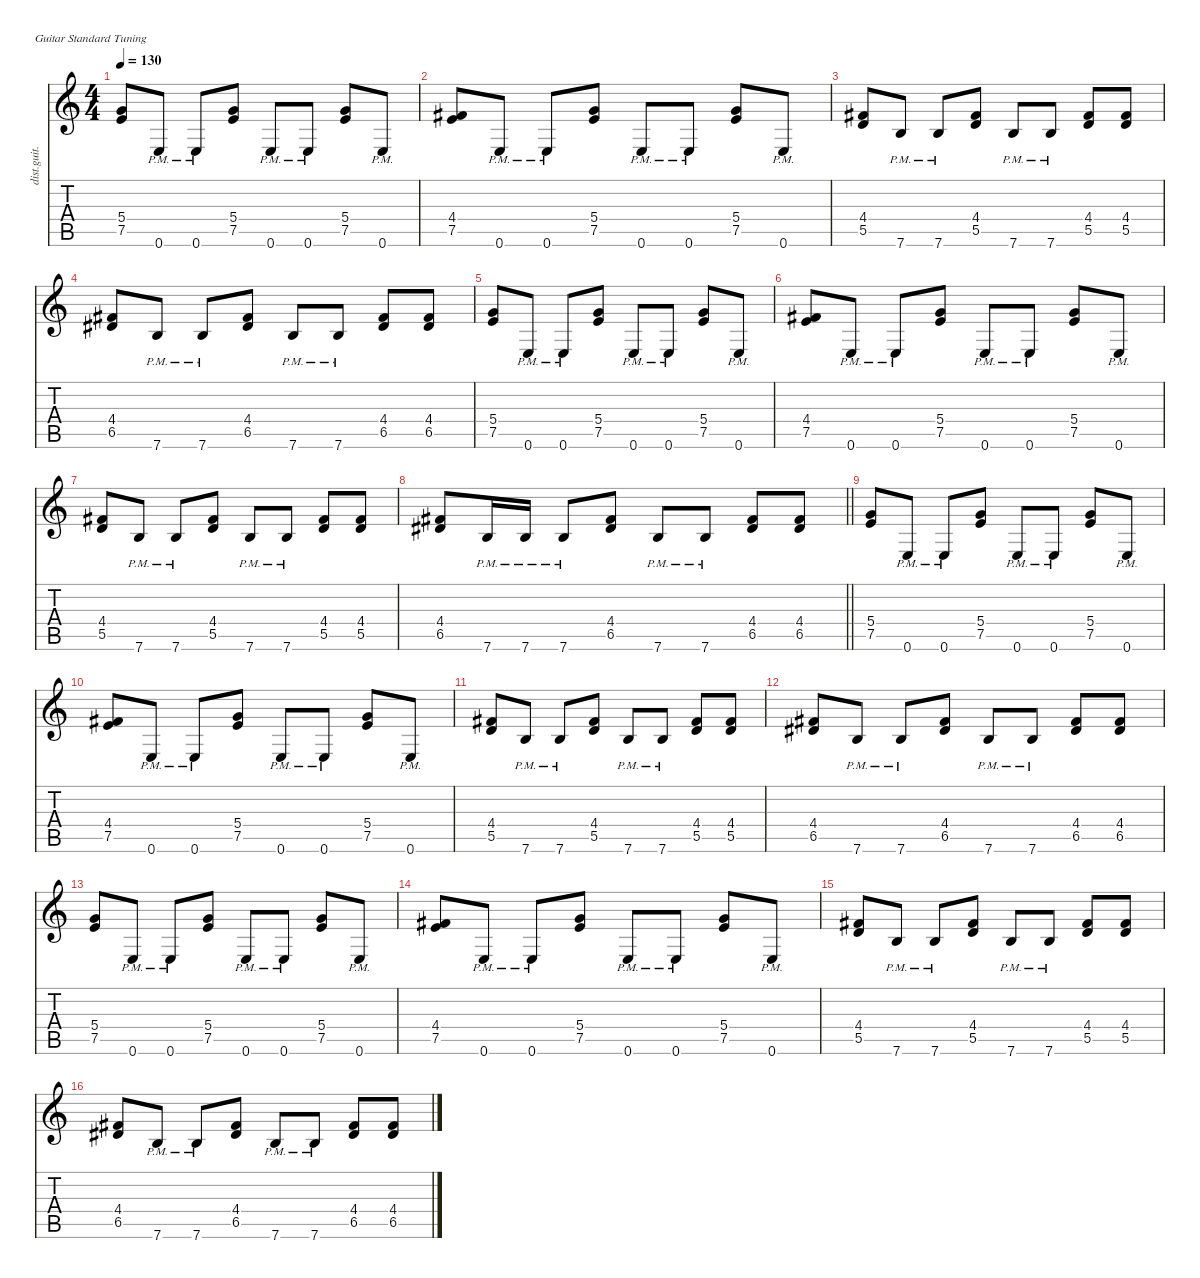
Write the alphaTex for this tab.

\defaultSystemsLayout 4
\hideDynamics
\bracketExtendMode nobrackets
\otherSystemsTrackNameOrientation horizontal
\track ("James (Rhythm Guitar)" "dist.guit.") {instrument distortionguitar}
\staff {score tabs}
\tuning (E4 B3 G3 D3 A2 E2)
\ts (4 4)
\tempo 130
\clef g2
\ks c
(5.4 7.5).8{dy f beam Up} 0.6{pm}.8{beam Up} 0.6{pm}.8{beam Up} (5.4 7.5).8{beam Up} 0.6{pm}.8{beam Up} 0.6{pm}.8{beam Up} (5.4 7.5).8{beam Up} 0.6{pm}.8{beam Up} |
(4.4{acc #} 7.5).8{beam Up} 0.6{pm}.8{beam Up} 0.6{pm}.8{beam Up} (5.4 7.5).8{beam Up} 0.6{pm}.8{beam Up} 0.6{pm}.8{beam Up} (5.4 7.5).8{beam Up} 0.6{pm}.8{beam Up} |
(4.4{acc #} 5.5).8{beam Up} 7.6{pm}.8{beam Up} 7.6{pm}.8{beam Up} (4.4{acc #} 5.5).8{beam Up} 7.6{pm}.8{beam Up} 7.6{pm}.8{beam Up} (4.4{acc #} 5.5).8{beam Up} (4.4{acc #} 5.5).8{beam Up} |
(4.4{acc #} 6.5{acc #}).8{beam Up} 7.6{pm}.8{beam Up} 7.6{pm}.8{beam Up} (4.4{acc #} 6.5{acc #}).8{beam Up} 7.6{pm}.8{beam Up} 7.6{pm}.8{beam Up} (4.4{acc #} 6.5{acc #}).8{beam Up} (4.4{acc #} 6.5{acc #}).8{beam Up} |
(5.4 7.5).8{beam Up} 0.6{pm}.8{beam Up} 0.6{pm}.8{beam Up} (5.4 7.5).8{beam Up} 0.6{pm}.8{beam Up} 0.6{pm}.8{beam Up} (5.4 7.5).8{beam Up} 0.6{pm}.8{beam Up} |
(4.4{acc #} 7.5).8{beam Up} 0.6{pm}.8{beam Up} 0.6{pm}.8{beam Up} (5.4 7.5).8{beam Up} 0.6{pm}.8{beam Up} 0.6{pm}.8{beam Up} (5.4 7.5).8{beam Up} 0.6{pm}.8{beam Up} |
(4.4{acc #} 5.5).8{beam Up} 7.6{pm}.8{beam Up} 7.6{pm}.8{beam Up} (4.4{acc #} 5.5).8{beam Up} 7.6{pm}.8{beam Up} 7.6{pm}.8{beam Up} (4.4{acc #} 5.5).8{beam Up} (4.4{acc #} 5.5).8{beam Up} |
\barLineRight lightlight
(4.4{acc #} 6.5{acc #}).8{beam Up} 7.6{pm}.16{beam Up} 7.6{pm}.16{beam Up} 7.6{pm}.8{beam Up} (4.4{acc #} 6.5{acc #}).8{beam Up} 7.6{pm}.8{beam Up} 7.6{pm}.8{beam Up} (4.4{acc #} 6.5{acc #}).8{beam Up} (4.4{acc #} 6.5{acc #}).8{beam Up} |
(5.4 7.5).8{beam Up} 0.6{pm}.8{beam Up} 0.6{pm}.8{beam Up} (5.4 7.5).8{beam Up} 0.6{pm}.8{beam Up} 0.6{pm}.8{beam Up} (5.4 7.5).8{beam Up} 0.6{pm}.8{beam Up} |
(4.4{acc #} 7.5).8{beam Up} 0.6{pm}.8{beam Up} 0.6{pm}.8{beam Up} (5.4 7.5).8{beam Up} 0.6{pm}.8{beam Up} 0.6{pm}.8{beam Up} (5.4 7.5).8{beam Up} 0.6{pm}.8{beam Up} |
(4.4{acc #} 5.5).8{beam Up} 7.6{pm}.8{beam Up} 7.6{pm}.8{beam Up} (4.4{acc #} 5.5).8{beam Up} 7.6{pm}.8{beam Up} 7.6{pm}.8{beam Up} (4.4{acc #} 5.5).8{beam Up} (4.4{acc #} 5.5).8{beam Up} |
(4.4{acc #} 6.5{acc #}).8{beam Up} 7.6{pm}.8{beam Up} 7.6{pm}.8{beam Up} (4.4{acc #} 6.5{acc #}).8{beam Up} 7.6{pm}.8{beam Up} 7.6{pm}.8{beam Up} (4.4{acc #} 6.5{acc #}).8{beam Up} (4.4{acc #} 6.5{acc #}).8{beam Up} |
(5.4 7.5).8{beam Up} 0.6{pm}.8{beam Up} 0.6{pm}.8{beam Up} (5.4 7.5).8{beam Up} 0.6{pm}.8{beam Up} 0.6{pm}.8{beam Up} (5.4 7.5).8{beam Up} 0.6{pm}.8{beam Up} |
(4.4{acc #} 7.5).8{beam Up} 0.6{pm}.8{beam Up} 0.6{pm}.8{beam Up} (5.4 7.5).8{beam Up} 0.6{pm}.8{beam Up} 0.6{pm}.8{beam Up} (5.4 7.5).8{beam Up} 0.6{pm}.8{beam Up} |
(4.4{acc #} 5.5).8{beam Up} 7.6{pm}.8{beam Up} 7.6{pm}.8{beam Up} (4.4{acc #} 5.5).8{beam Up} 7.6{pm}.8{beam Up} 7.6{pm}.8{beam Up} (4.4{acc #} 5.5).8{beam Up} (4.4{acc #} 5.5).8{beam Up} |
(4.4{acc #} 6.5{acc #}).8{beam Up} 7.6{pm}.8{beam Up} 7.6{pm}.8{beam Up} (4.4{acc #} 6.5{acc #}).8{beam Up} 7.6{pm}.8{beam Up} 7.6{pm}.8{beam Up} (4.4{acc #} 6.5{acc #}).8{beam Up} (4.4{acc #} 6.5{acc #}).8{beam Up}
